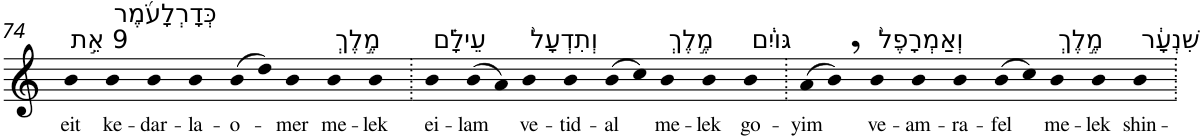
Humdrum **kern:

**kern	**text
*part1	*part1
*staff1	*staff1
*I"Piano	*
*I'Pno	*
!!LO:PB:g=z
*clefG2	*
*k[]	*
=74	=74
!LO:TX:a:t=9 אֵ֣ת	!
!	!LO:LY:b
4b	eit
!LO:TX:a:t=כְּדָרְלָעֹ֜מֶר	!
!	!LO:LY:b
4b	ke-
!	!LO:LY:b
4b	-dar-
!	!LO:LY:b
4b	-la-
!	!LO:LY:b
(>8b	-o-
8dd)	.
!	!LO:LY:b
4b	-mer
!LO:TX:a:t=מֶ֣לֶךְ	!
!	!LO:LY:b
4b	me-
!	!LO:LY:b
4b	-lek
=75.	=75.
!LO:TX:a:t=עֵילָ֗ם	!
!	!LO:LY:b
4b	ei-
!	!LO:LY:b
(>8b	-lam
8a)	.
!LO:TX:a:t=וְתִדְעָל֙	!
!	!LO:LY:b
4b	ve-
!	!LO:LY:b
4b	-tid-
!	!LO:LY:b
(>8b	-al
8cc)	.
!LO:TX:a:t=מֶ֣לֶךְ	!
!	!LO:LY:b
4b	me-
!	!LO:LY:b
4b	-lek
!LO:TX:a:t=גּוֹיִ֔ם	!
!	!LO:LY:b
4b	go-
=76.	=76.
!	!LO:LY:b
(>8a	-yim
8b,)	.
!LO:TX:a:t=וְאַמְרָפֶל֙	!
!	!LO:LY:b
4b	ve-
!	!LO:LY:b
4b	-am-
!	!LO:LY:b
4b	-ra-
!	!LO:LY:b
(>8b	-fel
8cc)	.
!LO:TX:a:t=מֶ֣לֶךְ	!
!	!LO:LY:b
4b	me-
!	!LO:LY:b
4b	-lek
!LO:TX:a:t=שִׁנְעָ֔ר	!
!	!LO:LY:b
4b	shin-
=.	=.
*-	*-
